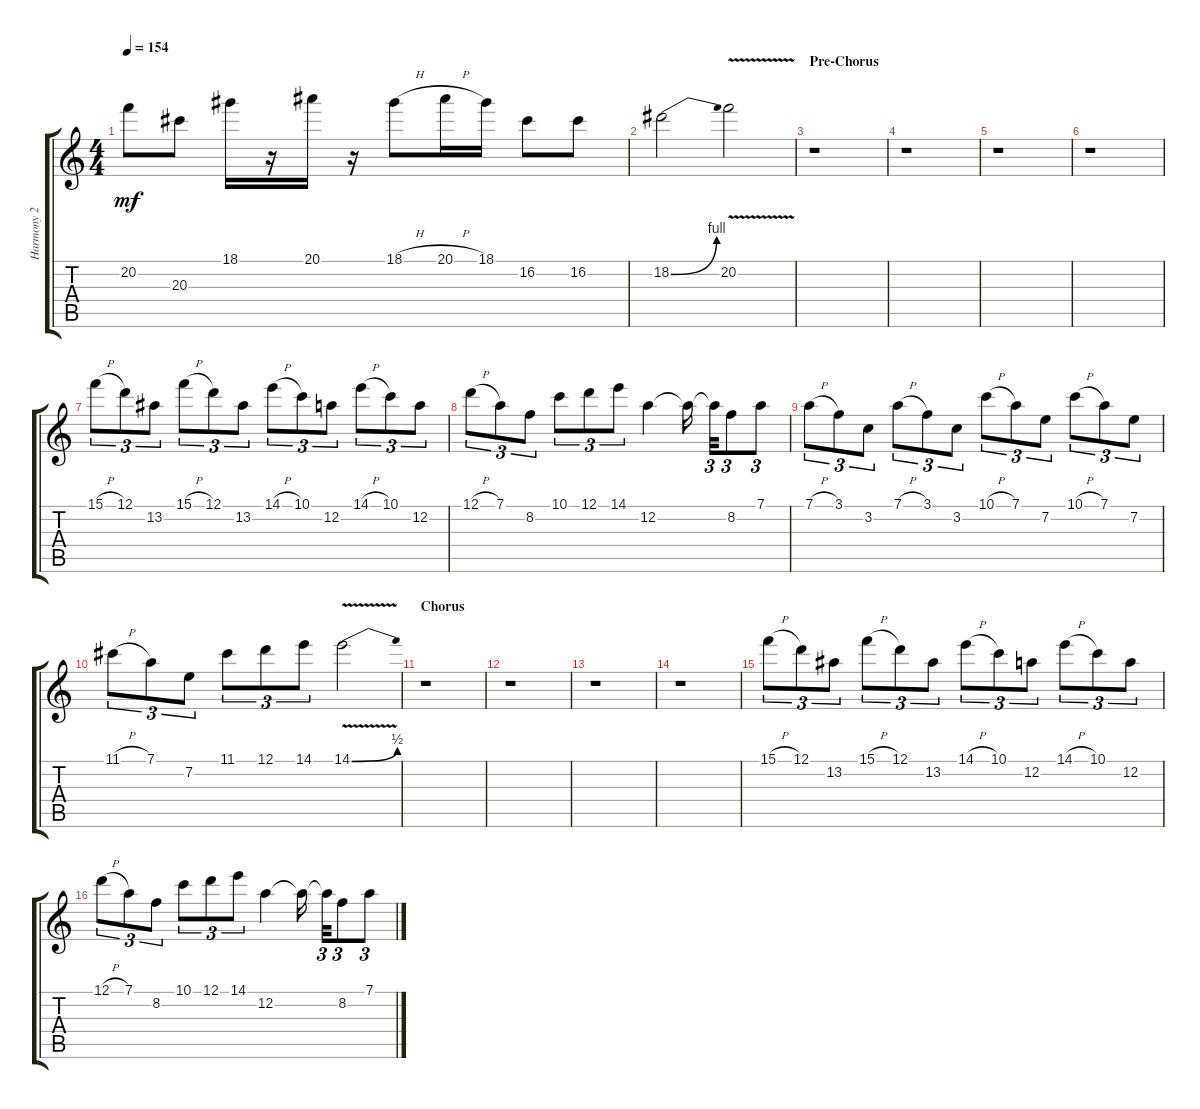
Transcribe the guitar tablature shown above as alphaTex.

\track ("Harmony 2" "Harmony 2") {instrument overdrivenguitar}
\staff {score tabs}
\tuning (D4 A3 F3 C3 G2 C2) {hide}
\ts (4 4)
\tempo 154
\clef g2
\ks aminor
20.2.8{dy mf} 20.3.8 18.1.16 r.16 20.1.16 r.16 18.1{h}.8 20.1{h}.16 18.1.16 16.2.8 16.2.8 |
18.2{be (bend 0 0 60 4)}.2 20.2{v}.2 |
\section ("" "Pre-Chorus")
r.1 |
r.1 |
r.1 |
r.1 |
15.1{h}.8{tu (3 2)} 12.1.8{tu (3 2)} 13.2.8{tu (3 2)} 15.1{h}.8{tu (3 2)} 12.1.8{tu (3 2)} 13.2.8{tu (3 2)} 14.1{h}.8{tu (3 2)} 10.1.8{tu (3 2)} 12.2.8{tu (3 2)} 14.1{h}.8{tu (3 2)} 10.1.8{tu (3 2)} 12.2.8{tu (3 2)} |
12.1{h}.8{tu (3 2)} 7.1.8{tu (3 2)} 8.2.8{tu (3 2)} 10.1.8{tu (3 2)} 12.1.8{tu (3 2)} 14.1.8{tu (3 2)} 12.2.4 12.2{t}.16 12.2{t}.32{tu (3 2)} 8.2.8{tu (3 2)} 7.1.8{tu (3 2)} |
7.1{h}.8{tu (3 2)} 3.1.8{tu (3 2)} 3.2.8{tu (3 2)} 7.1{h}.8{tu (3 2)} 3.1.8{tu (3 2)} 3.2.8{tu (3 2)} 10.1{h}.8{tu (3 2)} 7.1.8{tu (3 2)} 7.2.8{tu (3 2)} 10.1{h}.8{tu (3 2)} 7.1.8{tu (3 2)} 7.2.8{tu (3 2)} |
11.1{h}.8{tu (3 2)} 7.1.8{tu (3 2)} 7.2.8{tu (3 2)} 11.1.8{tu (3 2)} 12.1.8{tu (3 2)} 14.1.8{tu (3 2)} 14.1{be (bend 0 0 60 2) v}.2 |
\section ("" "Chorus")
r.1 |
r.1 |
r.1 |
r.1 |
15.1{h}.8{tu (3 2)} 12.1.8{tu (3 2)} 13.2.8{tu (3 2)} 15.1{h}.8{tu (3 2)} 12.1.8{tu (3 2)} 13.2.8{tu (3 2)} 14.1{h}.8{tu (3 2)} 10.1.8{tu (3 2)} 12.2.8{tu (3 2)} 14.1{h}.8{tu (3 2)} 10.1.8{tu (3 2)} 12.2.8{tu (3 2)} |
12.1{h}.8{tu (3 2)} 7.1.8{tu (3 2)} 8.2.8{tu (3 2)} 10.1.8{tu (3 2)} 12.1.8{tu (3 2)} 14.1.8{tu (3 2)} 12.2.4 12.2{t}.16 12.2{t}.32{tu (3 2)} 8.2.8{tu (3 2)} 7.1.8{tu (3 2)}
